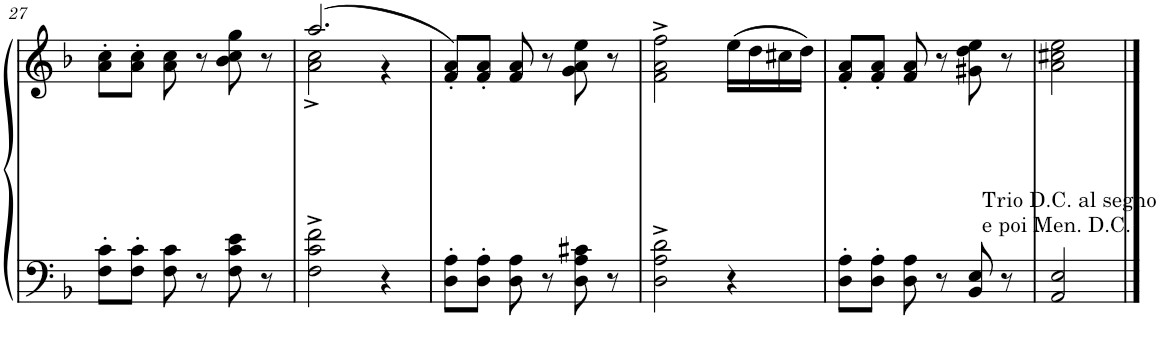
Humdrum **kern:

**kern	**kern
*part1	*part1
*staff2	*staff1
*I"Piano	*
*I'Pno.	*
!!LO:PB:g=z
*clefF4	*clefG2
*k[b-]	*k[b-]
*M3/4	*M3/4
=27	=27
8F\' 8c\'L	8a\' 8cc\'L
8F\' 8c\'J	8a\' 8cc\'J
8F\ 8c\	8a\ 8cc\
8r	8r
8F\ 8c\ 8e\	8b-\ 8cc\ 8gg\
8r	8r
=28	=28
*	*^
2F\^ 2c\^ 2f\^	(2.aa/	2a\^ 2cc\^
4r	.	4r
*	*v	*v
=29	=29
8D\' 8A\'L	8f/' 8a/'L)
8D\' 8A\'J	8f/' 8a/'J
8D\ 8A\	8f/ 8a/
8r	8r
8D\ 8A\ 8c#X\	8g\ 8a\ 8ee\
8r	8r
=30	=30
2D\^ 2A\^ 2d\^	2f\^ 2a\^ 2ff\^
4r	(16ee\LL
.	16dd\
.	16cc#X\
.	16dd\JJ)
=31	=31
8D\' 8A\'L	8f/' 8a/'L
8D\' 8A\'J	8f/' 8a/'J
8D\ 8A\	8f/ 8a/
8r	8r
8BB-/ 8E/	8g#X\ 8dd\ 8ee\
8r	8r
=32	=32
!	!LO:TX:b:t=Trio D.C. al segno
!	!LO:TX:b:t=e poi Men. D.C.
2AA/ 2E/	2a\ 2cc#X\ 2ee\
==	==
*-	*-
